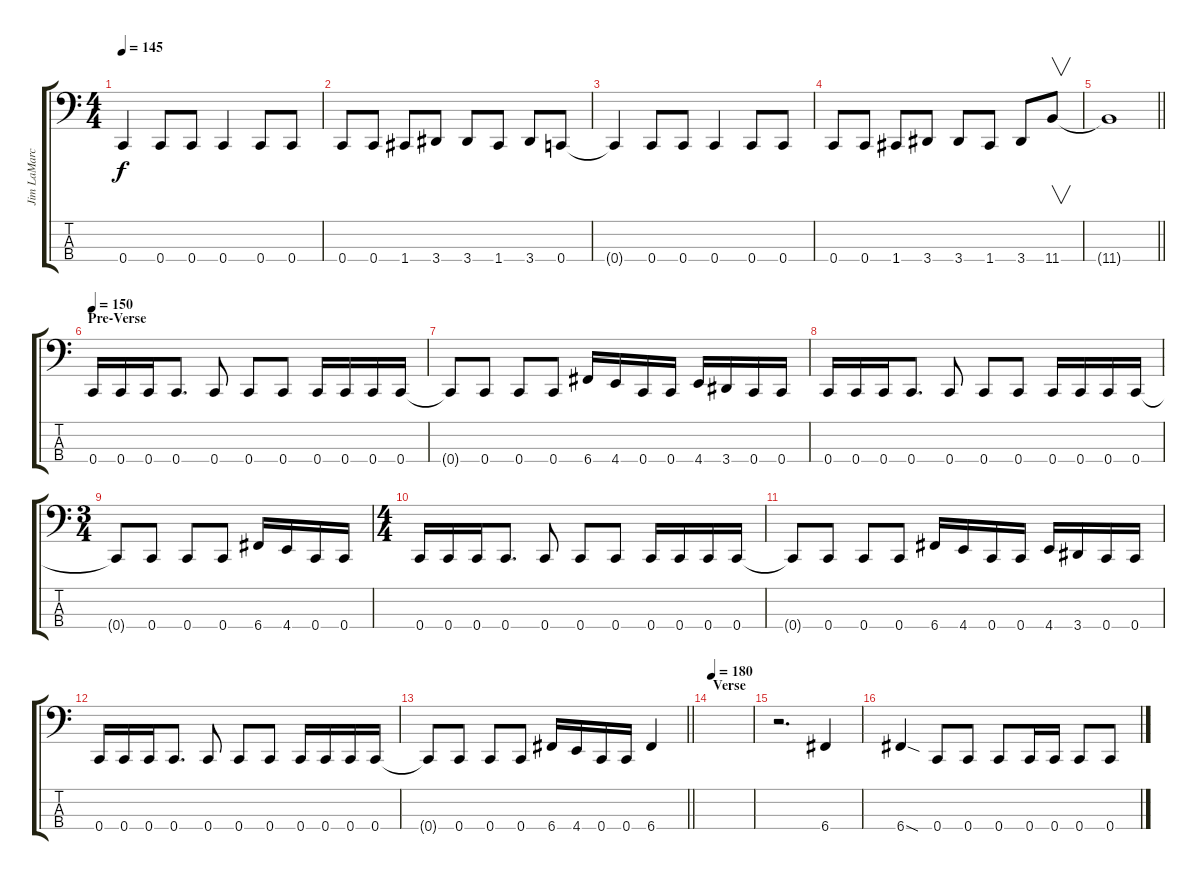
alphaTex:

\track ("Jim LaMarca" "Jim LaMarc") {instrument electricbasspick}
\staff {score tabs}
\tuning (F2 C2 G1 C1) {hide}
\ts (4 4)
\tempo 145
\clef f4
\ks c
0.4{t}.4{dy f} 0.4.8 0.4.8 0.4.4 0.4.8 0.4.8 |
0.4.8 0.4.8 1.4.8 3.4.8 3.4.8 1.4.8 3.4.8 0.4.8 |
0.4{t}.4 0.4.8 0.4.8 0.4.4 0.4.8 0.4.8 |
0.4.8 0.4.8 1.4.8 3.4.8 3.4.8 1.4.8 3.4.8 11.4.8{v} |
\barLineRight lightlight
11.4{t}.1 |
\section ("" "Pre-Verse")
\tempo 150
0.4.16 0.4.16 0.4.16 0.4.8{d} 0.4.8 0.4.8 0.4.8 0.4.16 0.4.16 0.4.16 0.4.16 |
0.4{t}.8 0.4.8 0.4.8 0.4.8 6.4.16 4.4.16 0.4.16 0.4.16 4.4.16 3.4.16 0.4.16 0.4.16 |
0.4.16 0.4.16 0.4.16 0.4.8{d} 0.4.8 0.4.8 0.4.8 0.4.16 0.4.16 0.4.16 0.4.16 |
\ts (3 4)
0.4{t}.8 0.4.8 0.4.8 0.4.8 6.4.16 4.4.16 0.4.16 0.4.16 |
\ts (4 4)
0.4.16 0.4.16 0.4.16 0.4.8{d} 0.4.8 0.4.8 0.4.8 0.4.16 0.4.16 0.4.16 0.4.16 |
0.4{t}.8 0.4.8 0.4.8 0.4.8 6.4.16 4.4.16 0.4.16 0.4.16 4.4.16 3.4.16 0.4.16 0.4.16 |
0.4.16 0.4.16 0.4.16 0.4.8{d} 0.4.8 0.4.8 0.4.8 0.4.16 0.4.16 0.4.16 0.4.16 |
\barLineRight lightlight
0.4{t}.8 0.4.8 0.4.8 0.4.8 6.4.16 4.4.16 0.4.16 0.4.16 6.4.4 |
\section ("" "Verse")
\tempo 180
|
r.2{d} 6.4.4 |
6.4{sod}.4 0.4.8 0.4.8 0.4.8 0.4.16 0.4.16 0.4.8 0.4.8
